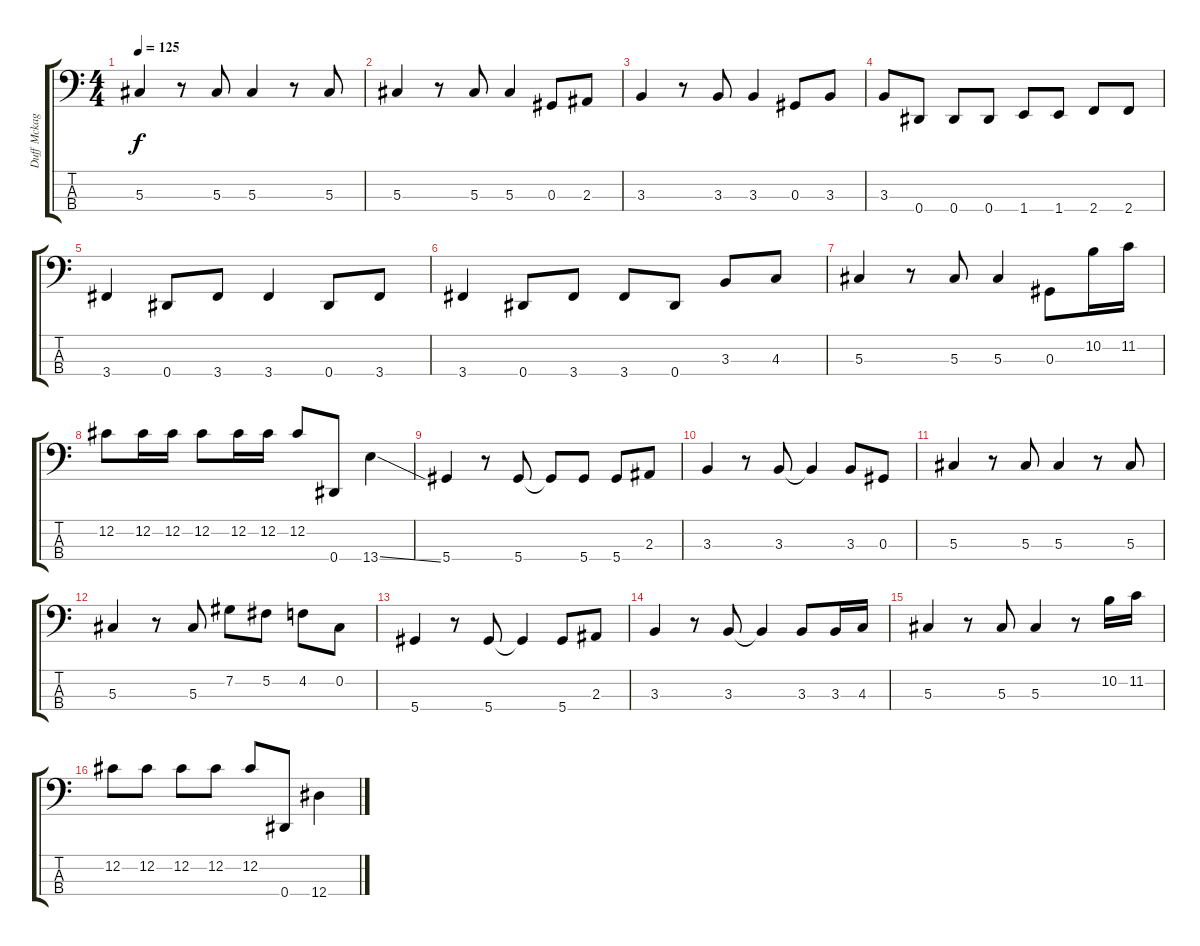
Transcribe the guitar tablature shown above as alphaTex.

\track ("Duff Mckagan" "Duff Mckag") {instrument electricbassfinger}
\staff {score tabs}
\tuning (Gb2 Db2 Ab1 Eb1) {hide}
\ts (4 4)
\tempo 125
\clef f4
\ks c
5.3.4{dy f} r.8 5.3.8 5.3.4 r.8 5.3.8 |
5.3.4 r.8 5.3.8 5.3.4 0.3.8 2.3.8 |
3.3.4 r.8 3.3.8 3.3.4 0.3.8 3.3.8 |
3.3.8 0.4.8 0.4.8 0.4.8 1.4.8 1.4.8 2.4.8 2.4.8 |
3.4.4 0.4.8 3.4.8 3.4.4 0.4.8 3.4.8 |
3.4.4 0.4.8 3.4.8 3.4.8 0.4.8 3.3.8 4.3.8 |
5.3.4 r.8 5.3.8 5.3.4 0.3.8 10.2.16 11.2.16 |
12.2.8 12.2.16 12.2.16 12.2.8 12.2.16 12.2.16 12.2.8 0.4.8 13.4{ss}.4 |
5.4.4 r.8 5.4.8 5.4{t}.8 5.4.8 5.4.8 2.3.8 |
3.3.4 r.8 3.3.8 3.3{t}.4 3.3.8 0.3.8 |
5.3.4 r.8 5.3.8 5.3.4 r.8 5.3.8 |
5.3.4 r.8 5.3.8 7.2.8 5.2.8 4.2.8 0.2.8 |
5.4.4 r.8 5.4.8 5.4{t}.4 5.4.8 2.3.8 |
3.3.4 r.8 3.3.8 3.3{t}.4 3.3.8 3.3.16 4.3.16 |
5.3.4 r.8 5.3.8 5.3.4 r.8 10.2.16 11.2.16 |
12.2.8 12.2.8 12.2.8 12.2.8 12.2.8 0.4.8 12.4.4
